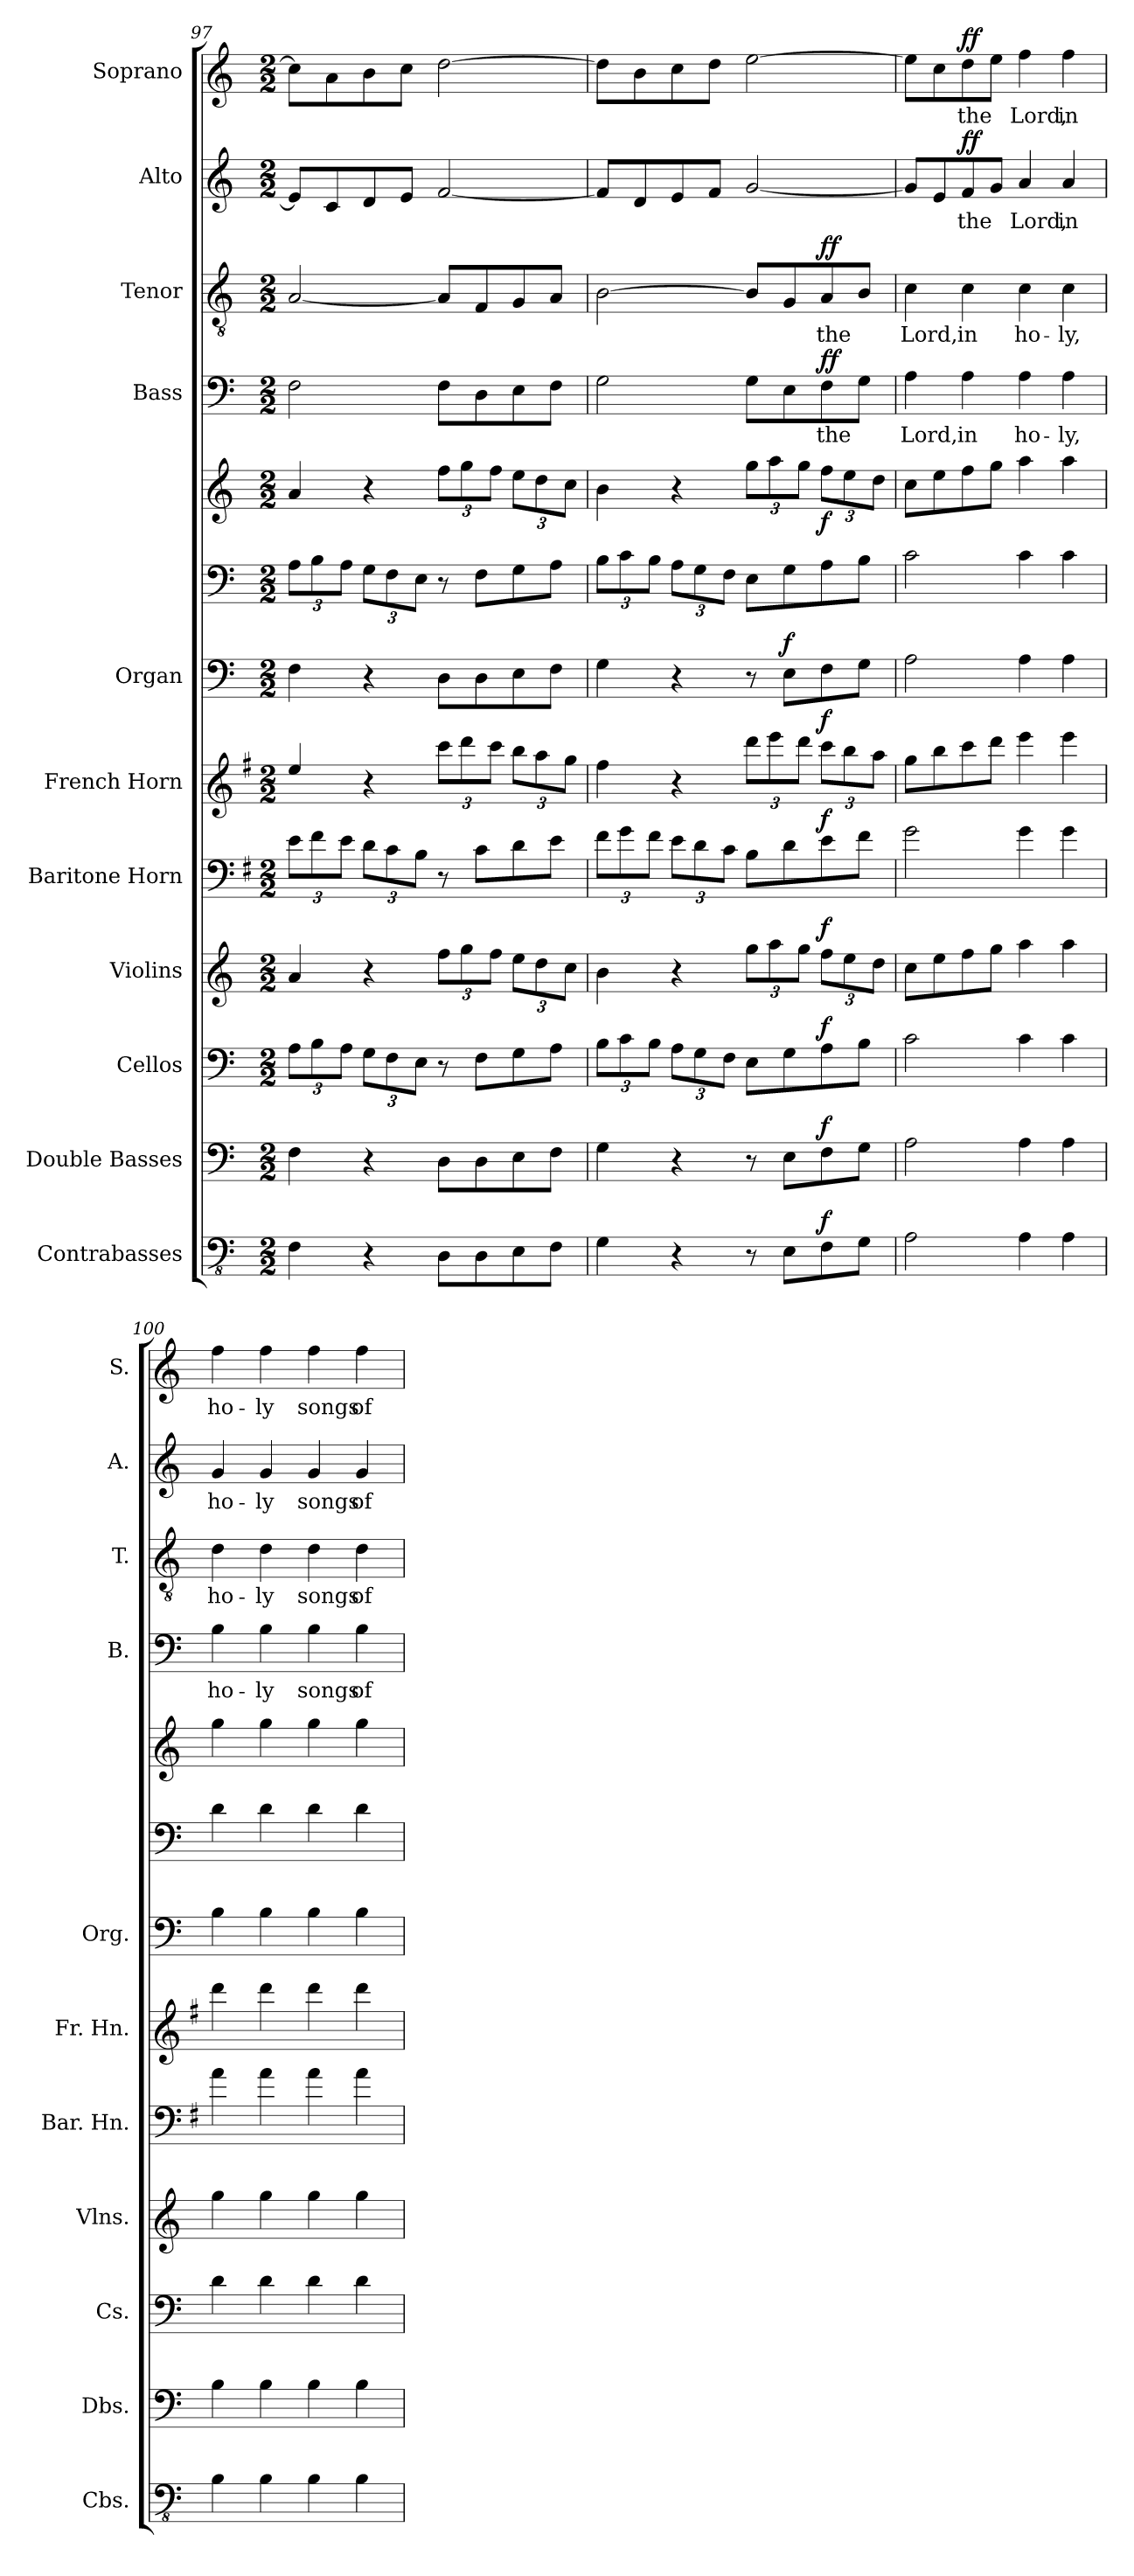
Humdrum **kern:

**kern	**dynam	**kern	**dynam	**kern	**dynam	**kern	**dynam	**kern	**dynam	**kern	**dynam	**kern	**kern	**kern	**dynam	**kern	**text	**dynam	**kern	**text	**dynam	**kern	**text	**dynam	**kern	**text	**dynam
*part11	*part11	*part10	*part10	*part9	*part9	*part8	*part8	*part7	*part7	*part6	*part6	*part5	*part5	*part5	*part5	*part4	*part4	*part4	*part3	*part3	*part3	*part2	*part2	*part2	*part1	*part1	*part1
*staff13	*staff13	*staff12	*staff12	*staff11	*staff11	*staff10	*staff10	*staff9	*staff9	*staff8	*staff8	*staff7	*staff6	*staff5	*staff5/6/7	*staff4	*staff4	*staff4	*staff3	*staff3	*staff3	*staff2	*staff2	*staff2	*staff1	*staff1	*staff1
*I"Contrabasses	*	*I"Double Basses	*	*I"Cellos	*	*I"Violins	*	*I"Baritone Horn	*	*I"French Horn	*	*I"Organ	*	*	*	*I"Bass	*	*	*I"Tenor	*	*	*I"Alto	*	*	*I"Soprano	*	*
*I'Cbs.	*	*I'Dbs.	*	*I'Cs.	*	*I'Vlns.	*	*I'Bar. Hn.	*	*I'Fr. Hn.	*	*I'Org.	*	*	*	*I'B.	*	*	*I'T.	*	*	*I'A.	*	*	*I'S.	*	*
*clefFv4	*	*clefF4	*	*clefF4	*	*clefG2	*	*clefF4	*	*clefG2	*	*clefF4	*clefF4	*clefG2	*	*clefF4	*	*	*clefGv2	*	*	*clefG2	*	*	*clefG2	*	*
*	*	*	*	*	*	*	*	*ITrd4c7	*	*ITrd4c7	*	*	*	*	*	*	*	*	*	*	*	*	*	*	*	*	*
*k[]	*	*k[]	*	*k[]	*	*k[]	*	*k[]	*	*k[]	*	*k[]	*k[]	*k[]	*	*k[]	*	*	*k[]	*	*	*k[]	*	*	*k[]	*	*
*C:	*	*C:	*	*C:	*	*C:	*	*C:	*	*C:	*	*C:	*C:	*C:	*	*C:	*	*	*C:	*	*	*C:	*	*	*C:	*	*
*M2/2	*	*M2/2	*	*M2/2	*	*M2/2	*	*M2/2	*	*M2/2	*	*M2/2	*M2/2	*M2/2	*	*M2/2	*	*	*M2/2	*	*	*M2/2	*	*	*M2/2	*	*
*	*	*	*	*Xbrackettup	*	*	*	*Xbrackettup	*	*	*	*	*Xbrackettup	*	*	*	*	*	*	*	*	*	*	*	*	*	*
=97	=97	=97	=97	=97	=97	=97	=97	=97	=97	=97	=97	=97	=97	=97	=97	=97	=97	=97	=97	=97	=97	=97	=97	=97	=97	=97	=97
4FF\	.	4F\	.	12A\L	.	4a/	.	12A\L	.	4a/	.	4F\	12A\L	4a/	.	2F\	.	.	[2A/	.	.	8e/L]	.	.	8cc\L]	.	.
.	.	.	.	12B\	.	.	.	12B\	.	.	.	.	12B\	.	.	.	.	.	.	.	.	.	.	.	.	.	.
.	.	.	.	.	.	.	.	.	.	.	.	.	.	.	.	.	.	.	.	.	.	8c/	.	.	8a\	.	.
.	.	.	.	12A\J	.	.	.	12A\J	.	.	.	.	12A\J	.	.	.	.	.	.	.	.	.	.	.	.	.	.
4r	.	4r	.	12G\L	.	4r	.	12G\L	.	4r	.	4r	12G\L	4r	.	.	.	.	.	.	.	8d/	.	.	8b\	.	.
.	.	.	.	12F\	.	.	.	12F\	.	.	.	.	12F\	.	.	.	.	.	.	.	.	.	.	.	.	.	.
.	.	.	.	.	.	.	.	.	.	.	.	.	.	.	.	.	.	.	.	.	.	8e/J	.	.	8cc\J	.	.
.	.	.	.	12E\J	.	.	.	12E\J	.	.	.	.	12E\J	.	.	.	.	.	.	.	.	.	.	.	.	.	.
*	*	*	*	*	*	*Xbrackettup	*	*	*	*Xbrackettup	*	*	*	*Xbrackettup	*	*	*	*	*	*	*	*	*	*	*	*	*
8DD\L	.	8D\L	.	8r	.	12ff\L	.	8r	.	12ff\L	.	8D\L	8r	12ff\L	.	8F\L	.	.	8A/L]	.	.	[2f/	.	.	[2dd\	.	.
.	.	.	.	.	.	12gg\	.	.	.	12gg\	.	.	.	12gg\	.	.	.	.	.	.	.	.	.	.	.	.	.
8DD\	.	8D\	.	8F\L	.	.	.	8F\L	.	.	.	8D\	8F\L	.	.	8D\	.	.	8F/	.	.	.	.	.	.	.	.
.	.	.	.	.	.	12ff\J	.	.	.	12ff\J	.	.	.	12ff\J	.	.	.	.	.	.	.	.	.	.	.	.	.
8EE\	.	8E\	.	8G\	.	12ee\L	.	8G\	.	12ee\L	.	8E\	8G\	12ee\L	.	8E\	.	.	8G/	.	.	.	.	.	.	.	.
.	.	.	.	.	.	12dd\	.	.	.	12dd\	.	.	.	12dd\	.	.	.	.	.	.	.	.	.	.	.	.	.
8FF\J	.	8F\J	.	8A\J	.	.	.	8A\J	.	.	.	8F\J	8A\J	.	.	8F\J	.	.	8A/J	.	.	.	.	.	.	.	.
.	.	.	.	.	.	12cc\J	.	.	.	12cc\J	.	.	.	12cc\J	.	.	.	.	.	.	.	.	.	.	.	.	.
!!LO:PB:g=z
=98	=98	=98	=98	=98	=98	=98	=98	=98	=98	=98	=98	=98	=98	=98	=98	=98	=98	=98	=98	=98	=98	=98	=98	=98	=98	=98	=98
4GG\	.	4G\	.	12B\L	.	4b\	.	12B\L	.	4b\	.	4G\	12B\L	4b\	.	2G\	.	.	[2B\	.	.	8f/L]	.	.	8dd\L]	.	.
.	.	.	.	12c\	.	.	.	12c\	.	.	.	.	12c\	.	.	.	.	.	.	.	.	.	.	.	.	.	.
.	.	.	.	.	.	.	.	.	.	.	.	.	.	.	.	.	.	.	.	.	.	8d/	.	.	8b\	.	.
.	.	.	.	12B\J	.	.	.	12B\J	.	.	.	.	12B\J	.	.	.	.	.	.	.	.	.	.	.	.	.	.
4r	.	4r	.	12A\L	.	4r	.	12A\L	.	4r	.	4r	12A\L	4r	.	.	.	.	.	.	.	8e/	.	.	8cc\	.	.
.	.	.	.	12G\	.	.	.	12G\	.	.	.	.	12G\	.	.	.	.	.	.	.	.	.	.	.	.	.	.
.	.	.	.	.	.	.	.	.	.	.	.	.	.	.	.	.	.	.	.	.	.	8f/J	.	.	8dd\J	.	.
.	.	.	.	12F\J	.	.	.	12F\J	.	.	.	.	12F\J	.	.	.	.	.	.	.	.	.	.	.	.	.	.
8r	.	8r	.	8E\L	.	12gg\L	.	8E\L	.	12gg\L	.	8r	8E\L	12gg\L	.	8G\L	.	.	8B/L]	.	.	[2g/	.	.	[2ee\	.	.
.	.	.	.	.	.	12aa\	.	.	.	12aa\	.	.	.	12aa\	.	.	.	.	.	.	.	.	.	.	.	.	.
!	!	!	!	!	!	!	!	!	!	!	!	!	!	!	!LO:DY:a=3	!	!	!	!	!	!	!	!	!	!	!	!
8EE\L	.	8E\L	.	8G\	.	.	.	8G\	.	.	.	8E\L	8G\	.	f	8E\	.	.	8G/	.	.	.	.	.	.	.	.
.	.	.	.	.	.	12gg\J	.	.	.	12gg\J	.	.	.	12gg\J	.	.	.	.	.	.	.	.	.	.	.	.	.
!	!LO:DY:a	!	!LO:DY:a	!	!LO:DY:a	!	!LO:DY:a	!	!LO:DY:a	!	!LO:DY:a	!	!	!	!LO:DY:b	!	!	!LO:DY:a	!	!	!LO:DY:a	!	!	!	!	!	!
8FF\	f	8F\	f	8A\	f	12ff\L	f	8A\	f	12ff\L	f	8F\	8A\	12ff\L	f	8F\	the	ff	8A/	the	ff	.	.	.	.	.	.
.	.	.	.	.	.	12ee\	.	.	.	12ee\	.	.	.	12ee\	.	.	.	.	.	.	.	.	.	.	.	.	.
8GG\J	.	8G\J	.	8B\J	.	.	.	8B\J	.	.	.	8G\J	8B\J	.	.	8G\J	.	.	8B/J	.	.	.	.	.	.	.	.
.	.	.	.	.	.	12dd\J	.	.	.	12dd\J	.	.	.	12dd\J	.	.	.	.	.	.	.	.	.	.	.	.	.
=99	=99	=99	=99	=99	=99	=99	=99	=99	=99	=99	=99	=99	=99	=99	=99	=99	=99	=99	=99	=99	=99	=99	=99	=99	=99	=99	=99
2AA\	.	2A\	.	2c\	.	8cc\L	.	2c\	.	8cc\L	.	2A\	2c\	8cc\L	.	4A\	Lord,	.	4c\	Lord,	.	8g/L]	.	.	8ee\L]	.	.
.	.	.	.	.	.	8ee\	.	.	.	8ee\	.	.	.	8ee\	.	.	.	.	.	.	.	8e/	.	.	8cc\	.	.
!	!	!	!	!	!	!	!	!	!	!	!	!	!	!	!	!	!	!	!	!	!	!	!	!LO:DY:a	!	!	!LO:DY:a
.	.	.	.	.	.	8ff\	.	.	.	8ff\	.	.	.	8ff\	.	4A\	in	.	4c\	in	.	8f/	the	ff	8dd\	the	ff
.	.	.	.	.	.	8gg\J	.	.	.	8gg\J	.	.	.	8gg\J	.	.	.	.	.	.	.	8g/J	.	.	8ee\J	.	.
4AA\	.	4A\	.	4c\	.	4aa\	.	4c\	.	4aa\	.	4A\	4c\	4aa\	.	4A\	ho-	.	4c\	ho-	.	4a/	Lord,	.	4ff\	Lord,	.
4AA\	.	4A\	.	4c\	.	4aa\	.	4c\	.	4aa\	.	4A\	4c\	4aa\	.	4A\	-ly,	.	4c\	-ly,	.	4a/	in	.	4ff\	in	.
=100	=100	=100	=100	=100	=100	=100	=100	=100	=100	=100	=100	=100	=100	=100	=100	=100	=100	=100	=100	=100	=100	=100	=100	=100	=100	=100	=100
4BB\	.	4B\	.	4d\	.	4gg\	.	4d\	.	4gg\	.	4B\	4d\	4gg\	.	4B\	ho-	.	4d\	ho-	.	4g/	ho-	.	4ff\	ho-	.
4BB\	.	4B\	.	4d\	.	4gg\	.	4d\	.	4gg\	.	4B\	4d\	4gg\	.	4B\	-ly	.	4d\	-ly	.	4g/	-ly	.	4ff\	-ly	.
4BB\	.	4B\	.	4d\	.	4gg\	.	4d\	.	4gg\	.	4B\	4d\	4gg\	.	4B\	songs	.	4d\	songs	.	4g/	songs	.	4ff\	songs	.
4BB\	.	4B\	.	4d\	.	4gg\	.	4d\	.	4gg\	.	4B\	4d\	4gg\	.	4B\	of	.	4d\	of	.	4g/	of	.	4ff\	of	.
=	=	=	=	=	=	=	=	=	=	=	=	=	=	=	=	=	=	=	=	=	=	=	=	=	=	=	=
*-	*-	*-	*-	*-	*-	*-	*-	*-	*-	*-	*-	*-	*-	*-	*-	*-	*-	*-	*-	*-	*-	*-	*-	*-	*-	*-	*-
